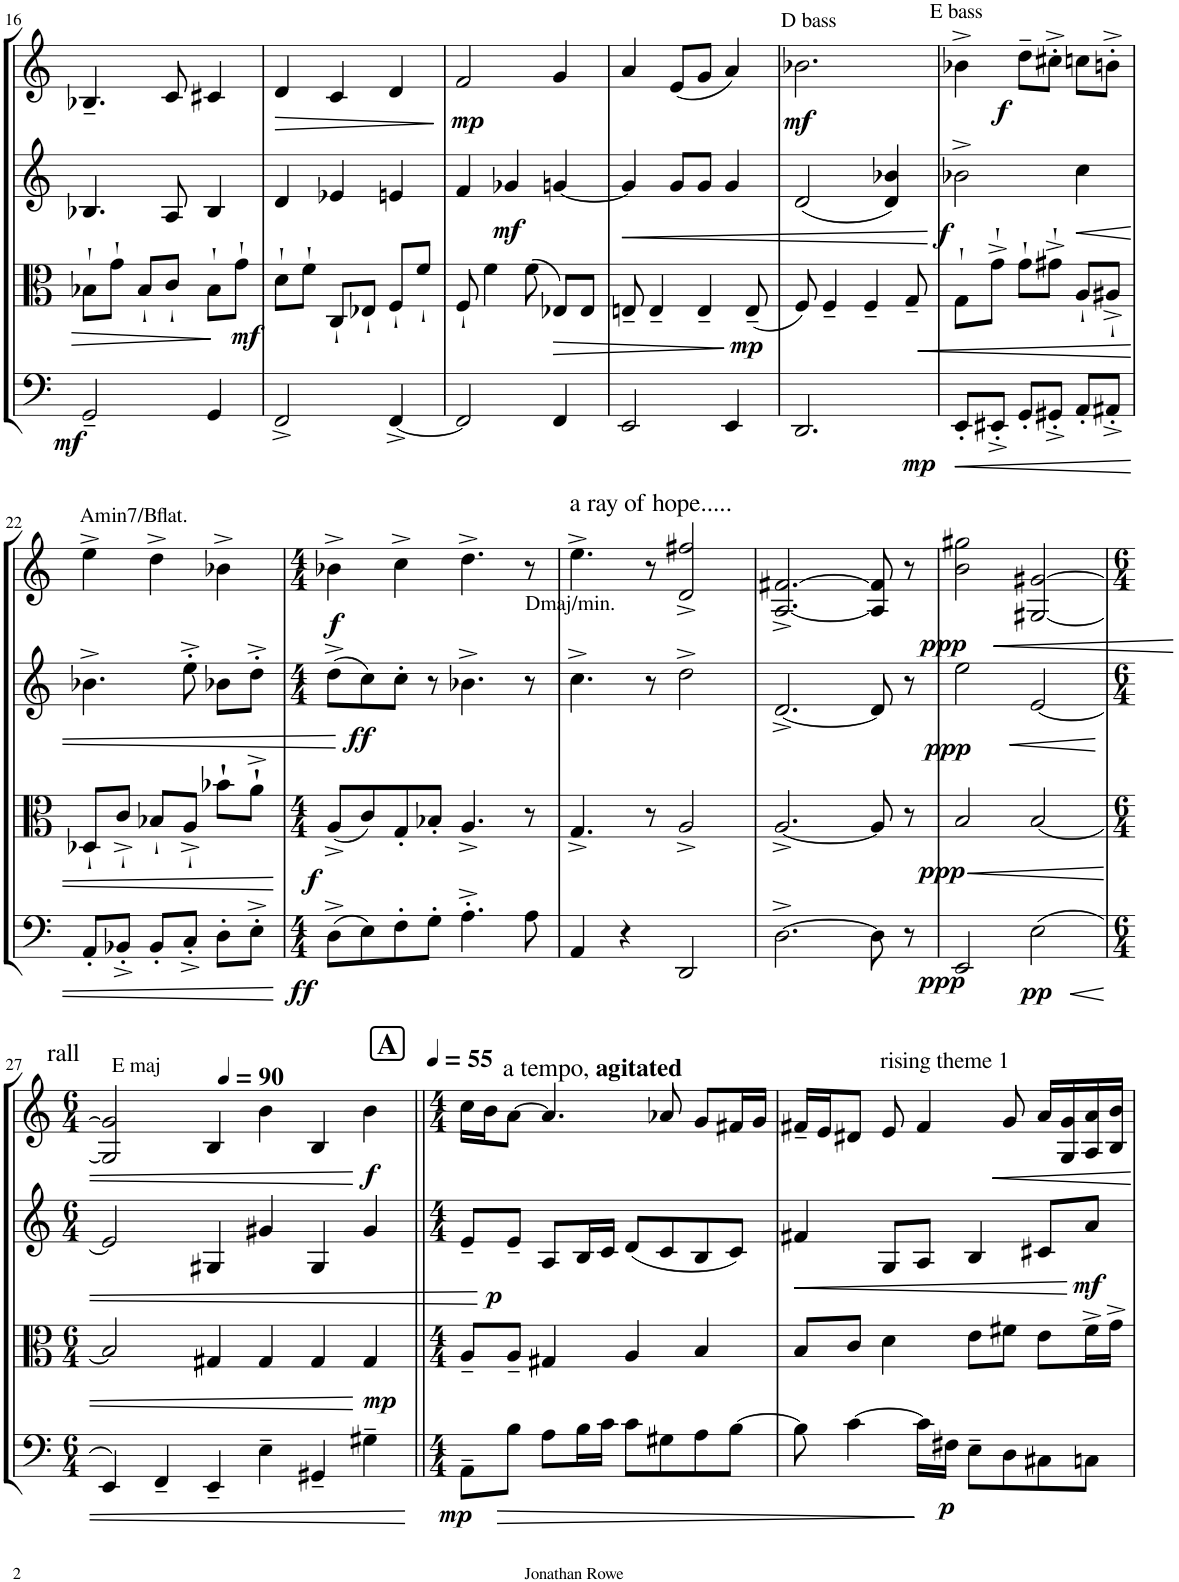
**kern	**dynam	**kern	**dynam	**kern	**dynam	**kern	**dynam
*part4	*part4	*part3	*part3	*part2	*part2	*part1	*part1
*staff4	*staff4	*staff3	*staff3	*staff2	*staff2	*staff1	*staff1
*I"Violoncello	*	*I"Viola	*	*I"Violin II	*	*I"Violin I	*
*I'Vc	*	*I'Vla	*	*I'Vln	*	*I'Vln	*
!!LO:PB:g=z
*clefF4	*	*clefC3	*	*clefG2	*	*clefG2	*
*k[]	*	*k[]	*	*k[]	*	*k[]	*
*M3/4	*	*M3/4	*	*M3/4	*	*M3/4	*
=16	=16	=16	=16	=16	=16	=16	=16
!	!LO:DY:b	!	!LO:HP:b	!	!	!	!
2GG~/	mf	8B-X`\L	>	4.B-X/	.	4.B-X~/	.
.	.	8g`\J	.	.	.	.	.
.	.	8B-`/L	.	.	.	.	.
.	.	8c`/J	.	8A/	.	8c/	.
4GG/	.	8B-`\L	.	4B-/	.	4c#X/	.
!	!	!	!LO:DY:n=1:b	!	!	!	!
.	.	8g`\J	] mf	.	.	.	.
=17	=17	=17	=17	=17	=17	=17	=17
!	!	!	!	!	!	!	!LO:HP:b
2FF^/	.	8d`\L	.	4d/	.	4d/	>
.	.	8f`\J	.	.	.	.	.
.	.	8C`/L	.	4e-X/	.	4c/	.
.	.	8E-X`/J	.	.	.	.	.
[4FF^/	.	8F`/L	.	4en/	.	4d/	.
.	.	8f`/J	.	.	.	.	.
.	.	.	.	.	.	.	]
=18	=18	=18	=18	=18	=18	=18	=18
!	!	!	!	!	!	!	!LO:DY:b
2FF/]	.	8F`/	.	4f/	.	2f/	mp
.	.	4f\	.	.	.	.	.
!	!	!	!	!	!LO:DY:b	!	!
.	.	.	.	4g-X/	mf	.	.
.	.	(8f\	.	.	.	.	.
!	!	!	!LO:HP:b	!	!	!	!
4FF/	.	8E-X/L)	>	[4gn/	.	4g/	.
.	.	8E-/J	.	.	.	.	.
=19	=19	=19	=19	=19	=19	=19	=19
!	!	!	!	!	!LO:HP:b	!	!
2EE/	.	8En~/	.	4g/]	<	4a/	.
.	.	4E~/	.	.	.	.	.
.	.	.	.	8g/L	.	(8e/L	.
.	.	4E~/	.	8g/J	.	8g/J	.
4EE/	.	.	.	4g/	.	4a/)	.
!	!	!	!LO:DY:n=1:b	!	!	!	!
.	.	(8E~/	] mp	.	.	.	.
=20	=20	=20	=20	=20	=20	=20	=20
!	!	!	!	!	!	!LO:TX:a:t=D bass	!
!	!	!	!	!	!	!	!LO:DY:b
2.DD/	.	8F/)	.	(2d/	.	2.b-X\	mf
.	.	4F~/	.	.	.	.	.
.	.	4F~/	.	.	.	.	.
.	.	.	.	4d/ 4b-X/)	.	.	.
.	.	8G~/	.	.	.	.	.
.	.	.	.	.	[	.	.
=21	=21	=21	=21	=21	=21	=21	=21
!	!	!	!	!	!	!LO:TX:a:t=E bass	!
!	!LO:HP:b	!	!LO:HP:b	!	!	!	!
!	!LO:DY:n=1:b	!	!	!	!LO:DY:b	!	!
8EE'/L	< mp	8G`\L	<	2b-X^\	f	4b-X^\	.
8EE#X'^/J	.	8g^`\J	.	.	.	.	.
!	!	!	!	!	!	!	!LO:DY:b
8GG'/L	.	8g`\L	.	.	.	8dd~\L	f
8GG#X'^/J	.	8g#X^`\J	.	.	.	8cc#X'^\J	.
!	!	!	!	!	!LO:HP:b	!	!
8AA'/L	.	8A`/L	.	4cc\	<	8ccn\L	.
8AA#X'^/J	.	8A#X^`/J	.	.	.	8bn'^\J	.
!!LO:LB:g=z
=22	=22	=22	=22	=22	=22	=22	=22
!	!	!	!	!	!	!LO:TX:a:t=Amin7/Bflat.	!
8AA'/L	.	8D-X`/L	.	4.b-X^\	.	4ee^\	.
8BB-X'^/J	.	8c^`/J	.	.	.	.	.
8BB-'/L	.	8B-X`/L	.	.	.	4dd^\	.
8C'^/J	.	8A^`/J	.	8ee'^\	.	.	.
8D'\L	.	8b-X`\L	.	8b-X\L	.	4b-X^\	.
8E'^\J	.	8a`^\J	.	8dd'^\J	.	.	.
.	[	.	[	.	.	.	.
=23	=23	=23	=23	=23	=23	=23	=23
*M4/4	*	*M4/4	*	*M4/4	*	*M4/4	*
!	!LO:DY:b	!	!LO:DY:b	!	!	!	!LO:DY:b
*	*	*	*	*	*	*^	*
(8D^\L	ff	(8A^/L	f	(8dd^\L	.	4b-X^\	2.ryy	f
!	!	!	!	!	!LO:DY:n=1:b	!	!	!
8E\)	.	8c/)	.	8cc\)	[ ff	.	.	.
8F'\	.	8G'/	.	8cc'\J	.	4cc^\	.	.
8G'\J	.	8B-X'/J	.	8r	.	.	.	.
4.A'^\	.	4.A^/	.	4.b-X^\	.	4.dd^\	.	.
!	!	!	!	!	!	!	!LO:TX:b:t=Dmaj/min.	!
.	.	.	.	.	.	.	4ryy	.
8A\	.	8r	.	8r	.	8r	.	.
=24	=24	=24	=24	=24	=24	=24	=24	=24
!	!	!	!	!	!	!LO:TX:a:t=a ray of hope.....	!	!
*	*	*	*	*	*	*v	*v	*
4AA/	.	4.G^/	.	4.cc^\	.	4.ee^\	.
4r	.	.	.	.	.	.	.
.	.	8r	.	8r	.	8r	.
2DD/	.	2A^/	.	2dd^\	.	2d/^ 2ff#X/^	.
=25	=25	=25	=25	=25	=25	=25	=25
[2.D^\	.	[2.A^/	.	[2.d^/	.	[2.A/^ [2.f#X/^	.
8D\]	.	8A/]	.	8d/]	.	8A/] 8f#/]	.
8r	.	8r	.	8r	.	8r	.
=26	=26	=26	=26	=26	=26	=26	=26
!	!LO:DY:b	!	!LO:HP:b	!	!	!	!LO:HP:b
!	!	!	!LO:DY:n=1:b	!	!LO:DY:b	!	!LO:DY:n=1:b
2EE/	ppp	2B/	< ppp	2ee\	ppp	2b\ 2gg#X\	< ppp
!	!LO:HP:b	!	!	!	!LO:HP:b	!	!
!	!LO:DY:n=1:b	!	!	!	!	!	!
(2E\	< pp	[2B/	.	[2e/	<	[2G#X/ [2g#X/	.
!!LO:LB:g=z
=27	=27	=27	=27	=27	=27	=27	=27
*M6/4	*	*M6/4	*	*M6/4	*	*M6/4	*
!	!	!	!	!	!	!LO:TX:a:t=E maj	!
!	!	!	!	!	!	!LO:TX:a:t=rall	!
4EE/)	.	2B/]	.	2e/]	.	2G#/] 2g#/]	.
4FF~/	.	.	.	.	.	.	.
*	*	*	*	*	*	*MM90	*
4EE~/	.	4G#X/	.	4G#X/	.	4B/	.
4E~\	.	4G#/	.	4g#X/	.	4b\	.
4GG#X~/	.	4G#/	.	4G#/	.	4B/	.
!	!	!	!LO:DY:n=1:b	!	!	!	!LO:DY:n=1:b
4G#X~\	.	4G#/	[ mp	4g#/	.	4b\	[ f
.	[	.	.	.	.	.	.
=28||	=28||	=28||	=28||	=28||	=28||	=28||	=28||
!!LO:REH:place=s1:a:B:cj:fs=14:t=A
*M4/4	*	*M4/4	*	*M4/4	*	*M4/4	*
*	*	*	*	*	*	*MM55	*
!	!	!	!	!	!	!LO:TX:a:t=a tempo,	!
!	!	!	!	!	!	!LO:TX:a:B:t=agitated	!
!	!LO:HP:b	!	!	!	!	!	!
!	!LO:DY:n=1:b	!	!	!	!	!	!
8AA~\L	> mp	8A~/L	.	8e~/L	.	16cc\LL	.
.	.	.	.	.	.	16b\J	.
!	!	!	!	!	!LO:DY:n=1:b	!	!
8B\J	.	8A~/J	.	8e~/J	[ p	[8a\J	.
8A\L	.	4G#X/	.	8A/L	.	4.a/]	.
16B\L	.	.	.	16B/L	.	.	.
16c\JJ	.	.	.	16c/JJ	.	.	.
8c\L	.	4A/	.	(8d/L	.	.	.
8G#X\	.	.	.	8c/	.	8a-X/	.
8A\	.	4B/	.	8B/	.	8g/L	.
[8B\J	.	.	.	8c/J)	.	16f#X/L	.
.	.	.	.	.	.	16g/JJ	.
=29	=29	=29	=29	=29	=29	=29	=29
!	!	!	!	!	!LO:HP:b	!	!
8B\]	.	8B/L	.	4f#X/	<	16f#X~/LL	.
.	.	.	.	.	.	16e/J	.
!	!	!	!	!	!	!LO:TX:a:t=rising theme 1	!
[4c\	.	8c/J	.	.	.	8d#X/J	.
.	.	4d\	.	8G/L	.	8e/	.
16c\LL]	]	.	.	8A/J	.	4f#/	.
!	!LO:DY:b	!	!	!	!	!	!
16F#X\JJ	p	.	.	.	.	.	.
8E~\L	.	8e\L	.	4B/	.	.	.
8D\	.	8f#X\J	.	.	.	8g/	.
8C#X\	.	8e\L	.	8c#X/L	.	16a/LL	.
.	.	.	.	.	.	16G/ 16g/	.
!	!	!	!	!	!LO:DY:n=1:b	!	!
8Cn\J	.	16f#^\L	.	8a/J	[ mf	16A/ 16a/	.
.	.	16g^\JJ	.	.	.	16B/ 16b/JJ	.
=	=	=	=	=	=	=	=
*-	*-	*-	*-	*-	*-	*-	*-
